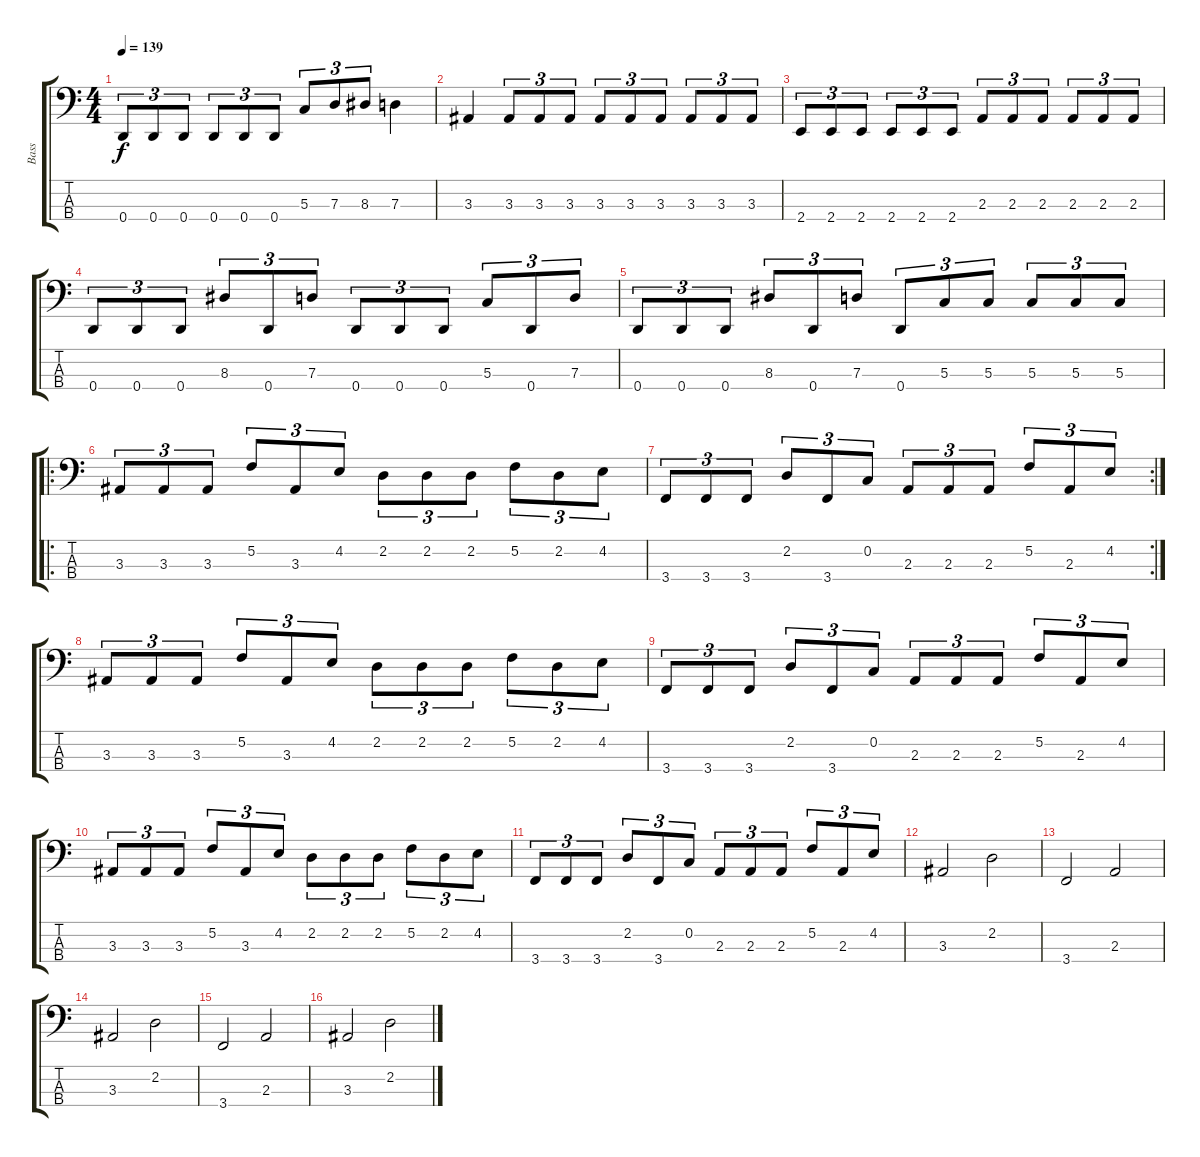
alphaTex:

\track ("Bass" "Bass") {instrument electricbasspick}
\staff {score tabs}
\tuning (F2 C2 G1 D1) {hide}
\ts (4 4)
\tempo 139
\clef f4
\ks c
0.4.8{tu (3 2) dy f} 0.4.8{tu (3 2)} 0.4.8{tu (3 2)} 0.4.8{tu (3 2)} 0.4.8{tu (3 2)} 0.4.8{tu (3 2)} 5.3.8{tu (3 2)} 7.3.8{tu (3 2)} 8.3.8{tu (3 2)} 7.3.4 |
3.3.4 3.3.8{tu (3 2)} 3.3.8{tu (3 2)} 3.3.8{tu (3 2)} 3.3.8{tu (3 2)} 3.3.8{tu (3 2)} 3.3.8{tu (3 2)} 3.3.8{tu (3 2)} 3.3.8{tu (3 2)} 3.3.8{tu (3 2)} |
2.4.8{tu (3 2)} 2.4.8{tu (3 2)} 2.4.8{tu (3 2)} 2.4.8{tu (3 2)} 2.4.8{tu (3 2)} 2.4.8{tu (3 2)} 2.3.8{tu (3 2)} 2.3.8{tu (3 2)} 2.3.8{tu (3 2)} 2.3.8{tu (3 2)} 2.3.8{tu (3 2)} 2.3.8{tu (3 2)} |
0.4.8{tu (3 2)} 0.4.8{tu (3 2)} 0.4.8{tu (3 2)} 8.3.8{tu (3 2)} 0.4.8{tu (3 2)} 7.3.8{tu (3 2)} 0.4.8{tu (3 2)} 0.4.8{tu (3 2)} 0.4.8{tu (3 2)} 5.3.8{tu (3 2)} 0.4.8{tu (3 2)} 7.3.8{tu (3 2)} |
0.4.8{tu (3 2)} 0.4.8{tu (3 2)} 0.4.8{tu (3 2)} 8.3.8{tu (3 2)} 0.4.8{tu (3 2)} 7.3.8{tu (3 2)} 0.4.8{tu (3 2)} 5.3.8{tu (3 2)} 5.3.8{tu (3 2)} 5.3.8{tu (3 2)} 5.3.8{tu (3 2)} 5.3.8{tu (3 2)} |
\ro
3.3.8{tu (3 2)} 3.3.8{tu (3 2)} 3.3.8{tu (3 2)} 5.2.8{tu (3 2)} 3.3.8{tu (3 2)} 4.2.8{tu (3 2)} 2.2.8{tu (3 2)} 2.2.8{tu (3 2)} 2.2.8{tu (3 2)} 5.2.8{tu (3 2)} 2.2.8{tu (3 2)} 4.2.8{tu (3 2)} |
\rc 2
3.4.8{tu (3 2)} 3.4.8{tu (3 2)} 3.4.8{tu (3 2)} 2.2.8{tu (3 2)} 3.4.8{tu (3 2)} 0.2.8{tu (3 2)} 2.3.8{tu (3 2)} 2.3.8{tu (3 2)} 2.3.8{tu (3 2)} 5.2.8{tu (3 2)} 2.3.8{tu (3 2)} 4.2.8{tu (3 2)} |
3.3.8{tu (3 2)} 3.3.8{tu (3 2)} 3.3.8{tu (3 2)} 5.2.8{tu (3 2)} 3.3.8{tu (3 2)} 4.2.8{tu (3 2)} 2.2.8{tu (3 2)} 2.2.8{tu (3 2)} 2.2.8{tu (3 2)} 5.2.8{tu (3 2)} 2.2.8{tu (3 2)} 4.2.8{tu (3 2)} |
3.4.8{tu (3 2)} 3.4.8{tu (3 2)} 3.4.8{tu (3 2)} 2.2.8{tu (3 2)} 3.4.8{tu (3 2)} 0.2.8{tu (3 2)} 2.3.8{tu (3 2)} 2.3.8{tu (3 2)} 2.3.8{tu (3 2)} 5.2.8{tu (3 2)} 2.3.8{tu (3 2)} 4.2.8{tu (3 2)} |
3.3.8{tu (3 2)} 3.3.8{tu (3 2)} 3.3.8{tu (3 2)} 5.2.8{tu (3 2)} 3.3.8{tu (3 2)} 4.2.8{tu (3 2)} 2.2.8{tu (3 2)} 2.2.8{tu (3 2)} 2.2.8{tu (3 2)} 5.2.8{tu (3 2)} 2.2.8{tu (3 2)} 4.2.8{tu (3 2)} |
3.4.8{tu (3 2)} 3.4.8{tu (3 2)} 3.4.8{tu (3 2)} 2.2.8{tu (3 2)} 3.4.8{tu (3 2)} 0.2.8{tu (3 2)} 2.3.8{tu (3 2)} 2.3.8{tu (3 2)} 2.3.8{tu (3 2)} 5.2.8{tu (3 2)} 2.3.8{tu (3 2)} 4.2.8{tu (3 2)} |
3.3.2 2.2.2 |
3.4.2 2.3.2 |
3.3.2 2.2.2 |
3.4.2 2.3.2 |
3.3.2 2.2.2
